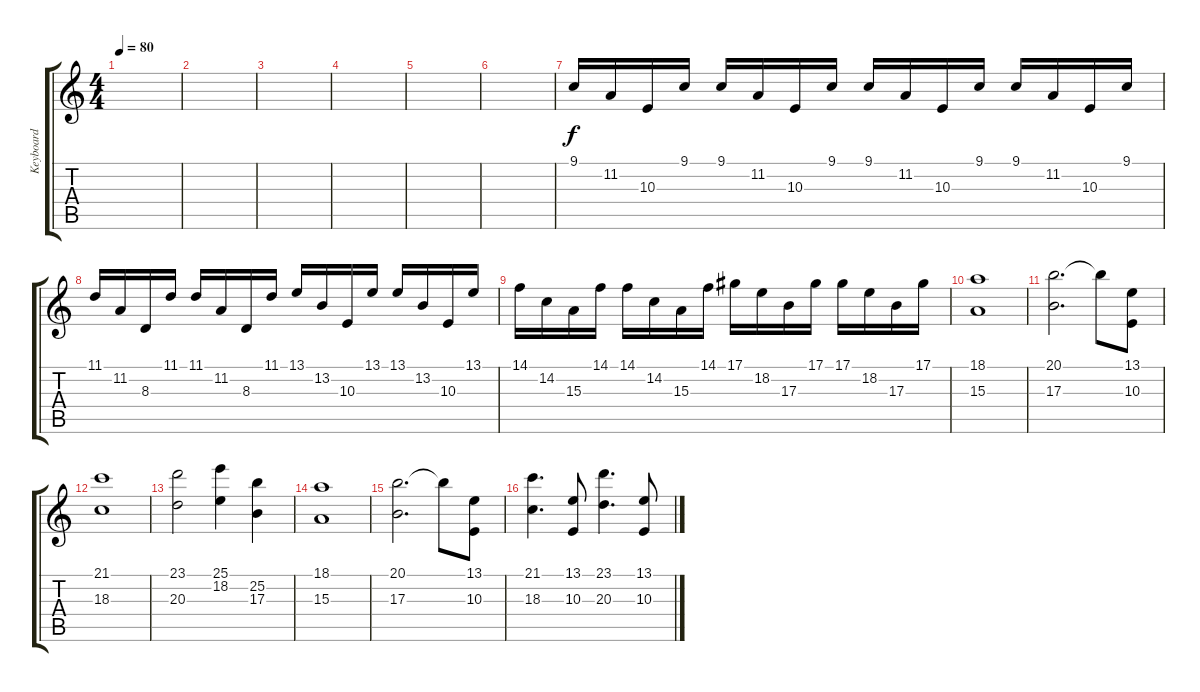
\track ("Keyboard" "Keyboard") {instrument stringensemble1}
\staff {score tabs}
\tuning (Eb4 Bb3 Gb3 Db3 Ab2 Eb2) {hide}
\ts (4 4)
\tempo 80
\clef g2
\ks c
|
|
|
|
|
|
9.1.16 11.2.16 10.3.16 9.1.16 9.1.16 11.2.16 10.3.16 9.1.16 9.1.16 11.2.16 10.3.16 9.1.16 9.1.16 11.2.16 10.3.16 9.1.16 |
11.1.16 11.2.16 8.3.16 11.1.16 11.1.16 11.2.16 8.3.16 11.1.16 13.1.16 13.2.16 10.3.16 13.1.16 13.1.16 13.2.16 10.3.16 13.1.16 |
14.1.16 14.2.16 15.3.16 14.1.16 14.1.16 14.2.16 15.3.16 14.1.16 17.1.16 18.2.16 17.3.16 17.1.16 17.1.16 18.2.16 17.3.16 17.1.16 |
(18.1 15.3).1 |
(20.1 17.3).2{d} 20.1{t}.8 (13.1 10.3).8 |
(21.1 18.3).1 |
(23.1 20.3).2 (25.1 18.2).4 (25.2 17.3).4 |
(18.1 15.3).1 |
(20.1 17.3).2{d} 20.1{t}.8 (13.1 10.3).8 |
(21.1 18.3).4{d} (13.1 10.3).8 (23.1 20.3).4{d} (13.1 10.3).8
